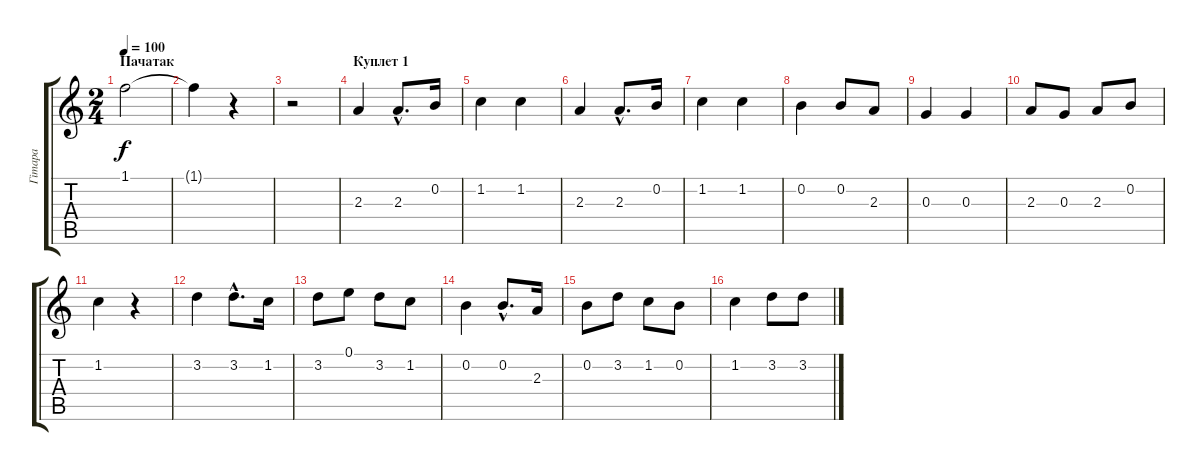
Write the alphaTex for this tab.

\track ("Гiтара" "Гiтара") {instrument distortionguitar}
\staff {score tabs}
\tuning (E4 B3 G3 D3 A2 E2) {hide}
\ts (2 4)
\section ("" "Пачатак")
\tempo 100
\clef g2
\ks c
1.1.2{dy f instrument distortionguitar} |
1.1{t}.4 r.4 |
r.2 |
\section ("" "Куплет 1")
2.3.4 2.3{hac}.8{d} 0.2.16 |
1.2.4 1.2.4 |
2.3.4 2.3{hac}.8{d} 0.2.16 |
1.2.4 1.2.4 |
0.2.4 0.2.8 2.3.8 |
0.3.4 0.3.4 |
2.3.8 0.3.8 2.3.8 0.2.8 |
1.2.4 r.4 |
3.2.4 3.2{hac}.8{d} 1.2.16 |
3.2.8 0.1.8 3.2.8 1.2.8 |
0.2.4 0.2{hac}.8{d} 2.3.16 |
0.2.8 3.2.8 1.2.8 0.2.8 |
1.2.4 3.2.8 3.2.8
